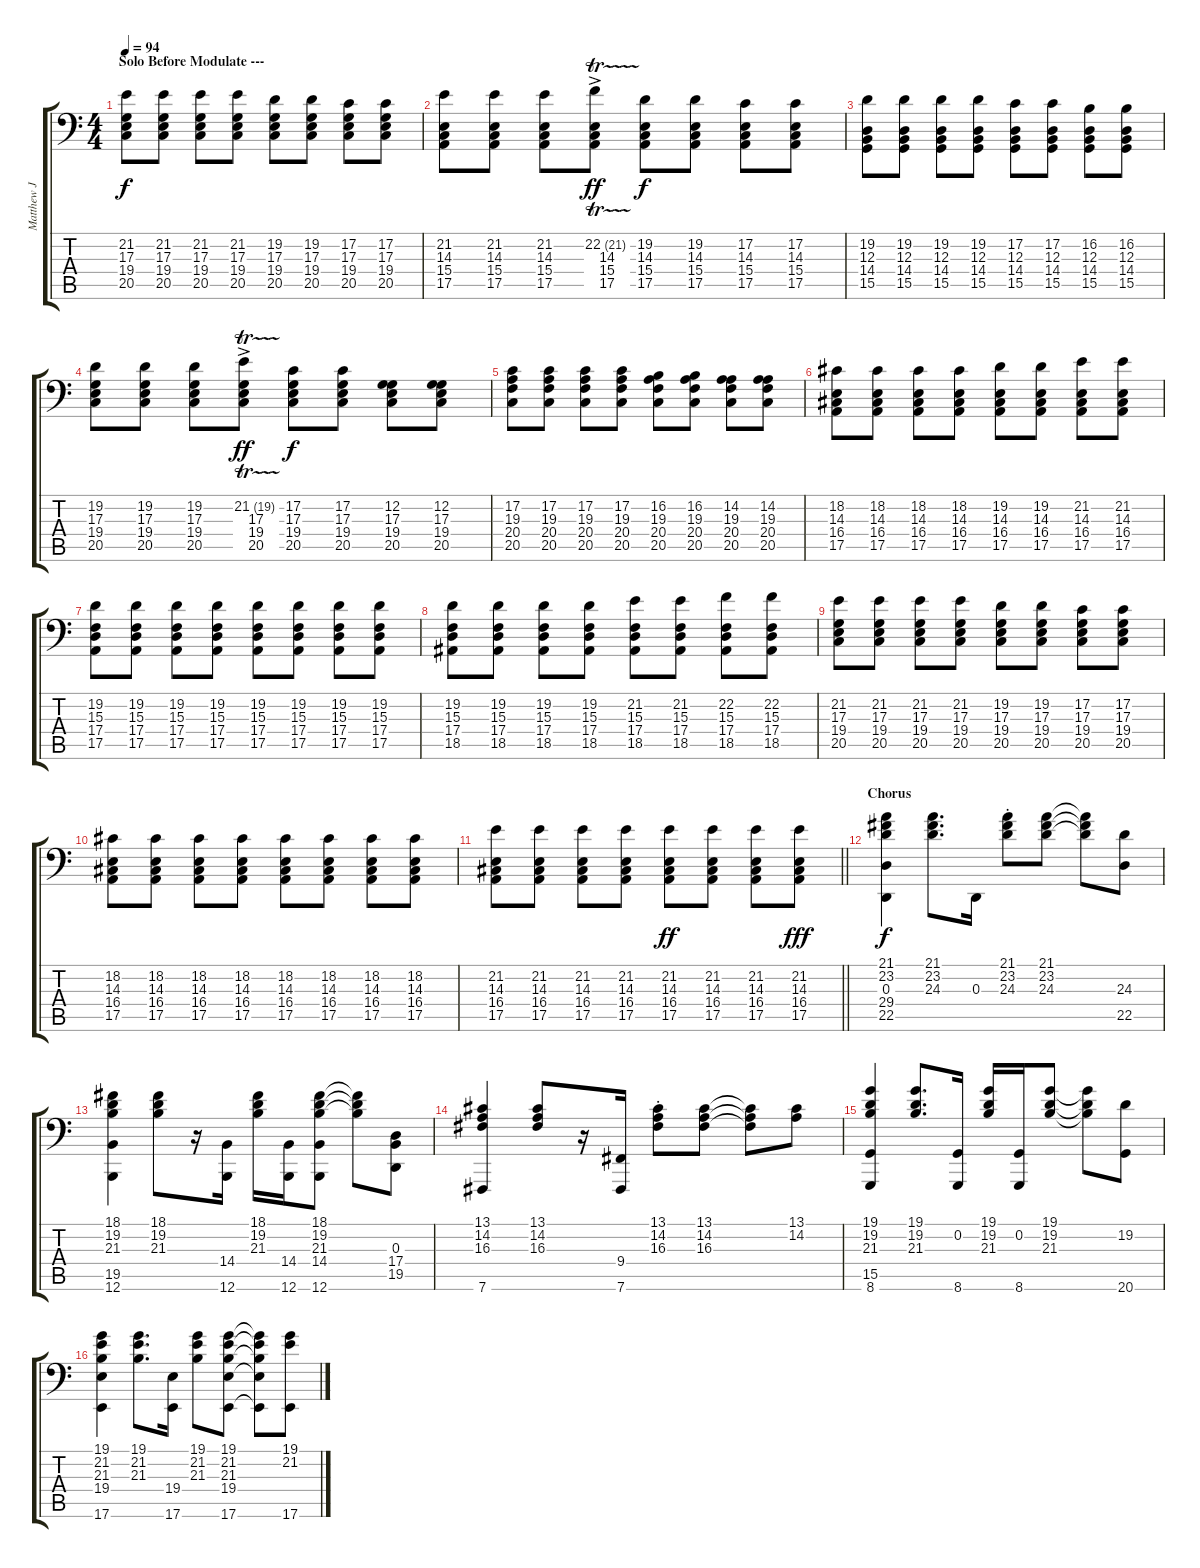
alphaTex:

\track ("Matthew J Bellamy - Piano RH & LH" "Matthew J ") {instrument acousticgrandpiano}
\staff {score tabs}
\tuning (C3 G2 D2 A1 E1 B0) {hide}
\ts (4 4)
\section ("" "Solo Before Modulate ---")
\tempo 94
\clef f4
\ks c
(21.2 17.3 19.4 20.5).8{dy f} (21.2 17.3 19.4 20.5).8 (21.2 17.3 19.4 20.5).8 (21.2 17.3 19.4 20.5).8 (19.2 17.3 19.4 20.5).8 (19.2 17.3 19.4 20.5).8 (17.2 17.3 19.4 20.5).8 (17.2 17.3 19.4 20.5).8 |
(21.2 14.3 15.4 17.5).8 (21.2 14.3 15.4 17.5).8 (21.2 14.3 15.4 17.5).8 (22.2{tr (21 16) ac} 14.3 15.4 17.5).8{dy ff} (19.2 14.3 15.4 17.5).8{dy f} (19.2 14.3 15.4 17.5).8 (17.2 14.3 15.4 17.5).8 (17.2 14.3 15.4 17.5).8 |
(19.2 12.3 14.4 15.5).8 (19.2 12.3 14.4 15.5).8 (19.2 12.3 14.4 15.5).8 (19.2 12.3 14.4 15.5).8 (17.2 12.3 14.4 15.5).8 (17.2 12.3 14.4 15.5).8 (16.2 12.3 14.4 15.5).8 (16.2 12.3 14.4 15.5).8 |
(19.2 17.3 19.4 20.5).8 (19.2 17.3 19.4 20.5).8 (19.2 17.3 19.4 20.5).8 (21.2{tr (19 16) ac} 17.3 19.4 20.5).8{dy ff} (17.2 17.3 19.4 20.5).8{dy f} (17.2 17.3 19.4 20.5).8 (12.2 17.3 19.4 20.5).8 (12.2 17.3 19.4 20.5).8 |
(17.2 19.3 20.4 20.5).8 (17.2 19.3 20.4 20.5).8 (17.2 19.3 20.4 20.5).8 (17.2 19.3 20.4 20.5).8 (16.2 19.3 20.4 20.5).8 (16.2 19.3 20.4 20.5).8 (14.2 19.3 20.4 20.5).8 (14.2 19.3 20.4 20.5).8 |
(18.2 14.3 16.4 17.5).8 (18.2 14.3 16.4 17.5).8 (18.2 14.3 16.4 17.5).8 (18.2 14.3 16.4 17.5).8 (19.2 14.3 16.4 17.5).8 (19.2 14.3 16.4 17.5).8 (21.2 14.3 16.4 17.5).8 (21.2 14.3 16.4 17.5).8 |
(19.2 15.3 17.4 17.5).8 (19.2 15.3 17.4 17.5).8 (19.2 15.3 17.4 17.5).8 (19.2 15.3 17.4 17.5).8 (19.2 15.3 17.4 17.5).8 (19.2 15.3 17.4 17.5).8 (19.2 15.3 17.4 17.5).8 (19.2 15.3 17.4 17.5).8 |
(19.2 15.3 17.4 18.5).8 (19.2 15.3 17.4 18.5).8 (19.2 15.3 17.4 18.5).8 (19.2 15.3 17.4 18.5).8 (21.2 15.3 17.4 18.5).8 (21.2 15.3 17.4 18.5).8 (22.2 15.3 17.4 18.5).8 (22.2 15.3 17.4 18.5).8 |
(21.2 17.3 19.4 20.5).8 (21.2 17.3 19.4 20.5).8 (21.2 17.3 19.4 20.5).8 (21.2 17.3 19.4 20.5).8 (19.2 17.3 19.4 20.5).8 (19.2 17.3 19.4 20.5).8 (17.2 17.3 19.4 20.5).8 (17.2 17.3 19.4 20.5).8 |
(18.2 14.3 16.4 17.5).8 (18.2 14.3 16.4 17.5).8 (18.2 14.3 16.4 17.5).8 (18.2 14.3 16.4 17.5).8 (18.2 14.3 16.4 17.5).8 (18.2 14.3 16.4 17.5).8 (18.2 14.3 16.4 17.5).8 (18.2 14.3 16.4 17.5).8 |
\barLineRight lightlight
(21.2 14.3 16.4 17.5).8 (21.2 14.3 16.4 17.5).8 (21.2 14.3 16.4 17.5).8 (21.2 14.3 16.4 17.5).8 (21.2 14.3 16.4 17.5).8{dy ff} (21.2 14.3 16.4 17.5).8 (21.2 14.3 16.4 17.5).8 (21.2 14.3 16.4 17.5).8{dy fff} |
\section ("" "Chorus")
(21.1 23.2 0.3 29.4 22.5).4{dy f volume 11} (21.1 23.2 24.3).8{d} 0.3.16 (21.1{st} 23.2{st} 24.3{st}).8 (21.1 23.2 24.3).8 (21.1{t} 23.2{t} 24.3{t}).8 (24.3 22.5).8 |
(18.1 19.2 21.3 19.5 12.6).4 (18.1 19.2 21.3).8 r.16 (14.4 12.6).16 (18.1 19.2 21.3).16 (14.4 12.6).16 (18.1 19.2 21.3 14.4 12.6).8 (18.1{t} 19.2{t} 21.3{t}).8 (0.3 17.4 19.5).8 |
(13.1 14.2 16.3 7.6).4 (13.1 14.2 16.3).8 r.16 (9.4 7.6).16 (13.1{st} 14.2{st} 16.3{st}).8 (13.1 14.2 16.3).8 (13.1{t} 14.2{t} 16.3{t}).8 (13.1 14.2).8 |
(19.1 19.2 21.3 15.5 8.6).4 (19.1 19.2 21.3).8{d} (0.2 8.6).16 (19.1 19.2 21.3).16 (0.2 8.6).16 (19.1 19.2 21.3).8 (19.1{t} 19.2{t} 21.3{t}).8 (19.2 20.6).8 |
(19.1 21.2 21.3 19.4 17.6).4 (19.1 21.2 21.3).8{d} (19.4 17.6).16 (19.1 21.2 21.3).8 (19.1 21.2 21.3 19.4 17.6).8 (19.1{t} 21.2{t} 21.3{t} 19.4{t} 17.6{t}).8 (19.1 21.2 17.6).8
